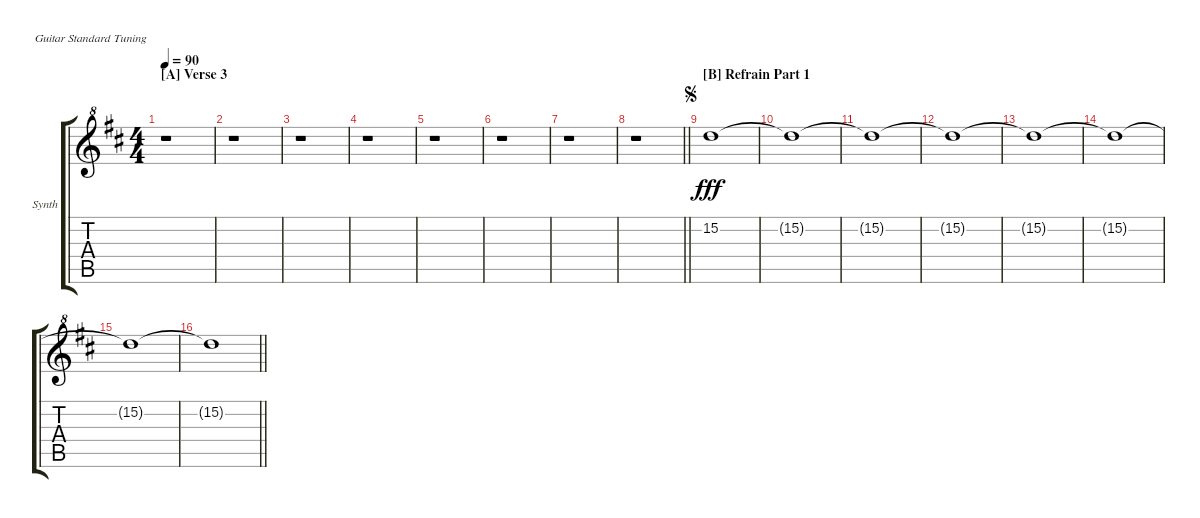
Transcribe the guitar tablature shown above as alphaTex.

\defaultSystemsLayout 4
\bracketExtendMode groupsimilarinstruments
\firstSystemTrackNameOrientation horizontal
\otherSystemsTrackNameOrientation horizontal
\track ("Synthesizer" "Synth") {instrument electricguitarclean}
\staff {score tabs}
\tuning (E4 B3 G3 D3 A2 E2)
\ts (4 4)
\section ("A" "Verse 3")
\tempo 90
\clef g2
\ottava 8va
\scale
0.125
\ks d
r.1{dy fff} |
\scale
0.125 r.1 |
\scale
0.125 r.1 |
\scale
0.125 r.1 |
\scale
0.125 r.1 |
\scale
0.125 r.1 |
\scale
0.125 r.1 |
\scale
0.125
\barLineRight lightlight
r.1 |
\section ("B" "Refrain Part 1")
\jump segno
\scale
0.125 15.2.1 |
\scale
0.125 15.2{t}.1 |
\scale
0.125 15.2{t}.1 |
\scale
0.125 15.2{t}.1 |
\scale
0.125 15.2{t}.1 |
\scale
0.125 15.2{t}.1 |
\scale
0.125 15.2{t}.1 |
\scale
0.125
\barLineRight lightlight
15.2{t}.1
